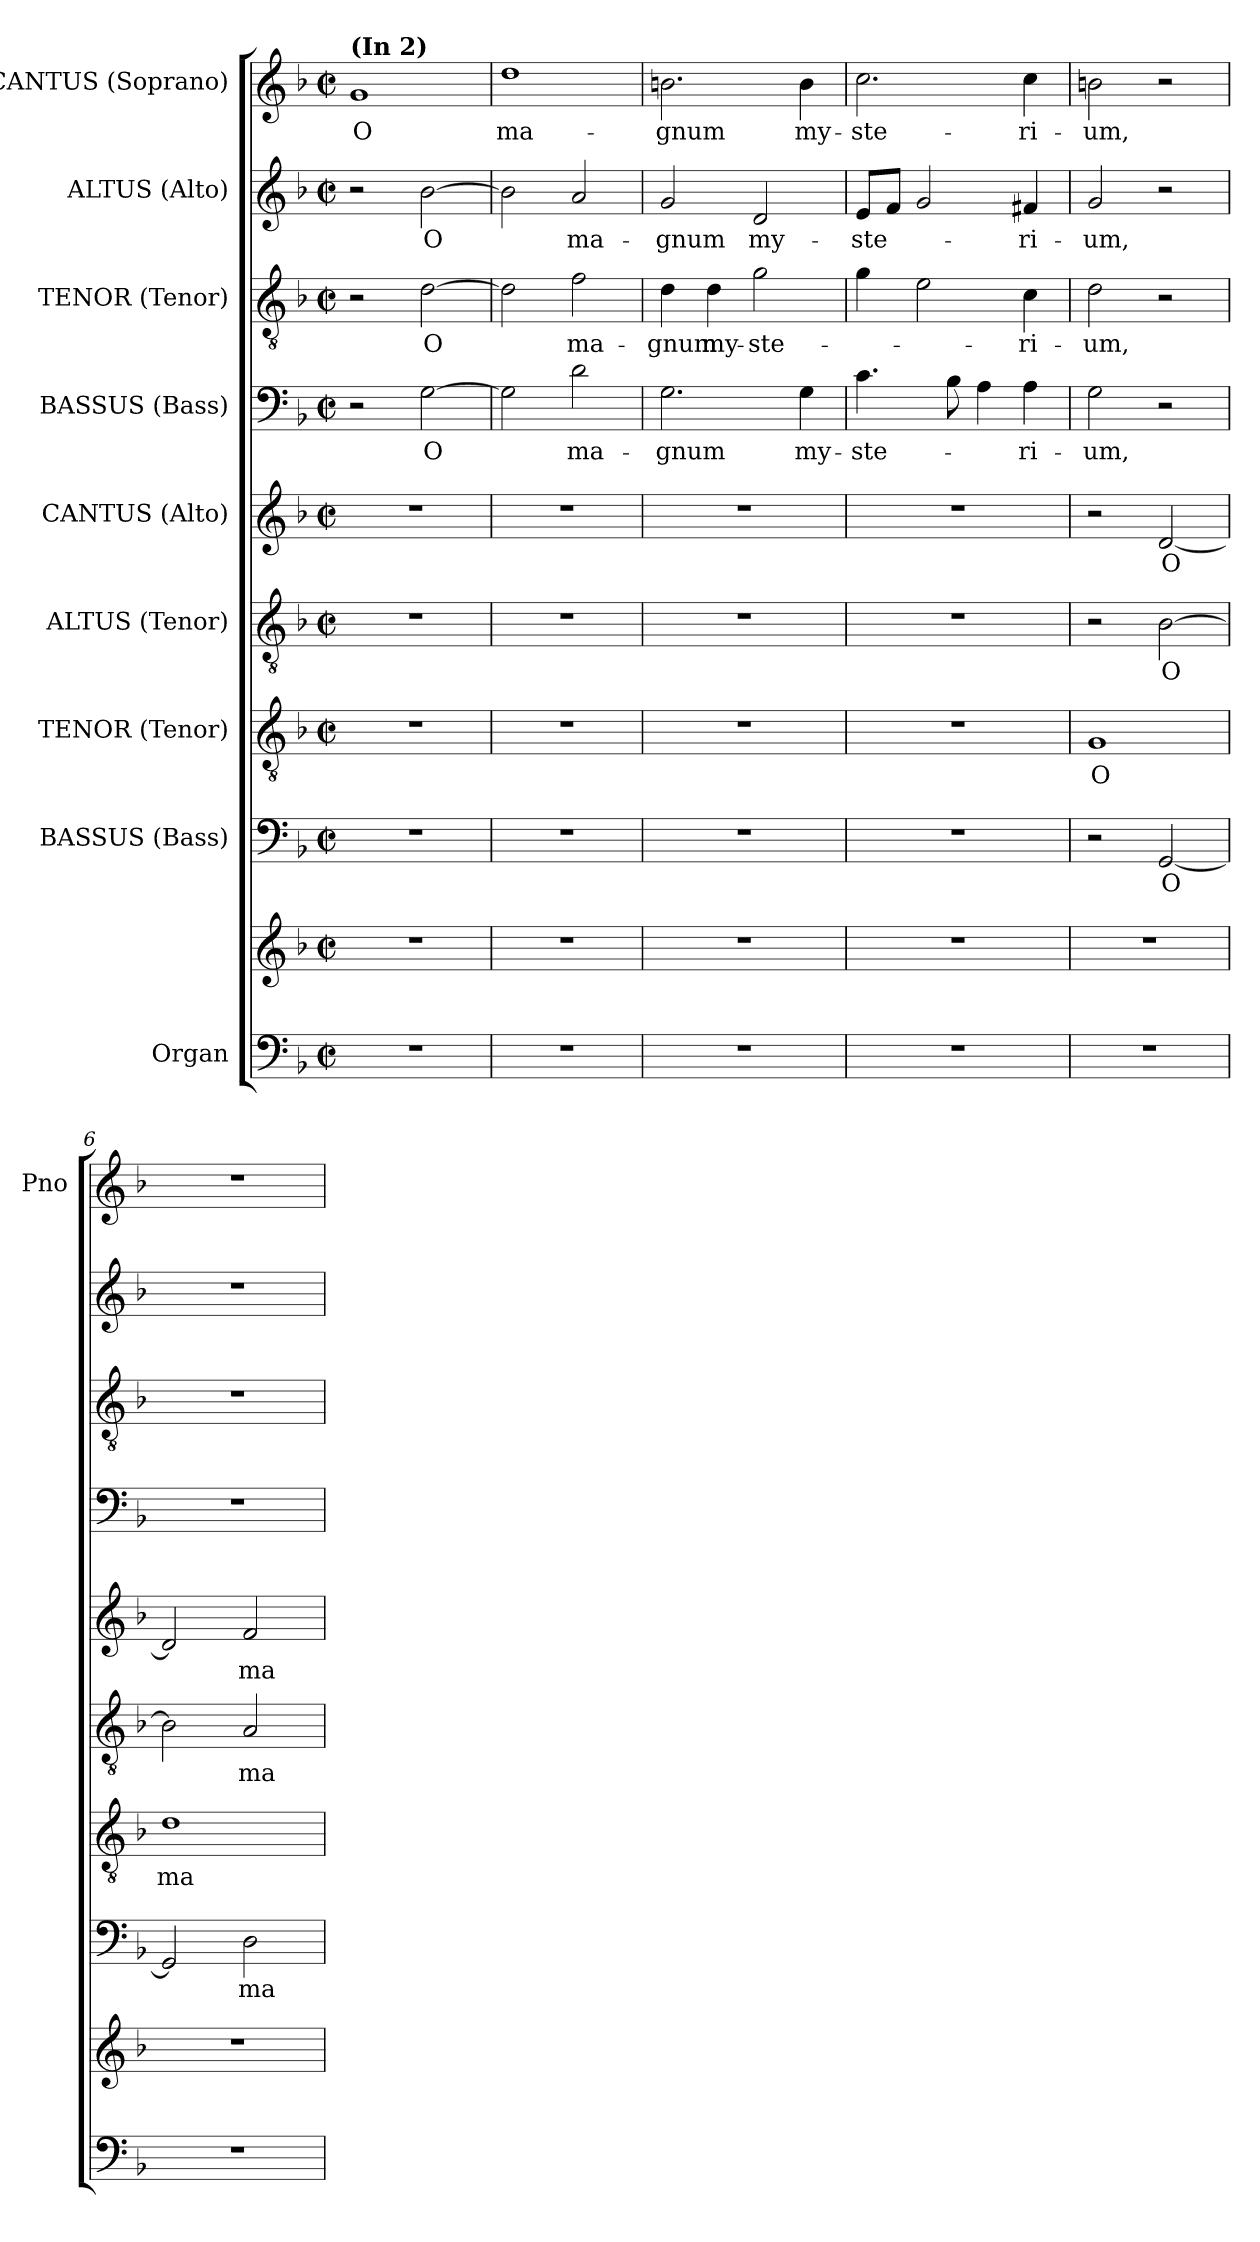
**kern	**kern	**kern	**text	**kern	**text	**kern	**text	**kern	**text	**kern	**text	**kern	**text	**kern	**text	**kern	**text
*part9	*part9	*part8	*part8	*part7	*part7	*part6	*part6	*part5	*part5	*part4	*part4	*part3	*part3	*part2	*part2	*part1	*part1
*staff10	*staff9	*staff8	*staff8	*staff7	*staff7	*staff6	*staff6	*staff5	*staff5	*staff4	*staff4	*staff3	*staff3	*staff2	*staff2	*staff1	*staff1
*I"Organ	*	*I"BASSUS (Bass)	*	*I"TENOR (Tenor)	*	*I"ALTUS (Tenor)	*	*I"CANTUS (Alto)	*	*I"BASSUS (Bass)	*	*I"TENOR (Tenor)	*	*I"ALTUS (Alto)	*	*I"CANTUS (Soprano)	*
*	*	*	*	*	*	*	*	*	*	*	*	*	*	*	*	*I'Pno	*
*clefF4	*clefG2	*clefF4	*	*clefGv2	*	*clefGv2	*	*clefG2	*	*clefF4	*	*clefGv2	*	*clefG2	*	*clefG2	*
*k[b-]	*k[b-]	*k[b-]	*	*k[b-]	*	*k[b-]	*	*k[b-]	*	*k[b-]	*	*k[b-]	*	*k[b-]	*	*k[b-]	*
*F:	*F:	*F:	*	*F:	*	*F:	*	*F:	*	*F:	*	*F:	*	*F:	*	*F:	*
*M2/2	*M2/2	*M2/2	*	*M2/2	*	*M2/2	*	*M2/2	*	*M2/2	*	*M2/2	*	*M2/2	*	*M2/2	*
*met(c|)	*met(c|)	*met(c|)	*	*met(c|)	*	*met(c|)	*	*met(c|)	*	*met(c|)	*	*met(c|)	*	*met(c|)	*	*met(c|)	*
=1	=1	=1	=1	=1	=1	=1	=1	=1	=1	=1	=1	=1	=1	=1	=1	=1	=1
!	!	!	!	!	!	!	!	!	!	!	!	!	!	!	!	!LO:TX:a:B:t=(In 2)	!
1r	1r	1r	.	1r	.	1r	.	1r	.	2r	.	2r	.	2r	.	1g	O
.	.	.	.	.	.	.	.	.	.	[2G\	O	[2d\	O	[2b-\	O	.	.
=2	=2	=2	=2	=2	=2	=2	=2	=2	=2	=2	=2	=2	=2	=2	=2	=2	=2
1r	1r	1r	.	1r	.	1r	.	1r	.	2G\]	.	2d\]	.	2b-\]	.	1dd	ma-
.	.	.	.	.	.	.	.	.	.	2d\	ma-	2f\	ma-	2a/	ma-	.	.
=3	=3	=3	=3	=3	=3	=3	=3	=3	=3	=3	=3	=3	=3	=3	=3	=3	=3
1r	1r	1r	.	1r	.	1r	.	1r	.	2.G\	-gnum	4d\	-gnum	2g/	-gnum	2.bn\	-gnum
.	.	.	.	.	.	.	.	.	.	.	.	4d\	my-	.	.	.	.
.	.	.	.	.	.	.	.	.	.	.	.	2g\	-ste-	2d/	my-	.	.
.	.	.	.	.	.	.	.	.	.	4G\	my-	.	.	.	.	4b\	my-
=4	=4	=4	=4	=4	=4	=4	=4	=4	=4	=4	=4	=4	=4	=4	=4	=4	=4
1r	1r	1r	.	1r	.	1r	.	1r	.	4.c\	-ste-	4g\	.	8e/L	-ste-	2.cc\	-ste-
.	.	.	.	.	.	.	.	.	.	.	.	.	.	8f/J	.	.	.
.	.	.	.	.	.	.	.	.	.	.	.	2e\	.	2g/	.	.	.
.	.	.	.	.	.	.	.	.	.	8B-\	.	.	.	.	.	.	.
.	.	.	.	.	.	.	.	.	.	4A\	.	.	.	.	.	.	.
.	.	.	.	.	.	.	.	.	.	4A\	-ri-	4c\	-ri-	4f#X/	-ri-	4cc\	-ri-
=5	=5	=5	=5	=5	=5	=5	=5	=5	=5	=5	=5	=5	=5	=5	=5	=5	=5
1r	1r	2r	.	1G	O	2r	.	2r	.	2G\	-um,	2d\	-um,	2g/	-um,	2bn\	-um,
.	.	[2GG/	O	.	.	[2B-\	O	[2d/	O	2r	.	2r	.	2r	.	2r	.
!!LO:PB:g=z
=6	=6	=6	=6	=6	=6	=6	=6	=6	=6	=6	=6	=6	=6	=6	=6	=6	=6
1r	1r	2GG/]	.	1d	ma-	2B-\]	.	2d/]	.	1r	.	1r	.	1r	.	1r	.
.	.	2D\	ma-	.	.	2A/	ma-	2f/	ma-	.	.	.	.	.	.	.	.
=	=	=	=	=	=	=	=	=	=	=	=	=	=	=	=	=	=
*-	*-	*-	*-	*-	*-	*-	*-	*-	*-	*-	*-	*-	*-	*-	*-	*-	*-
